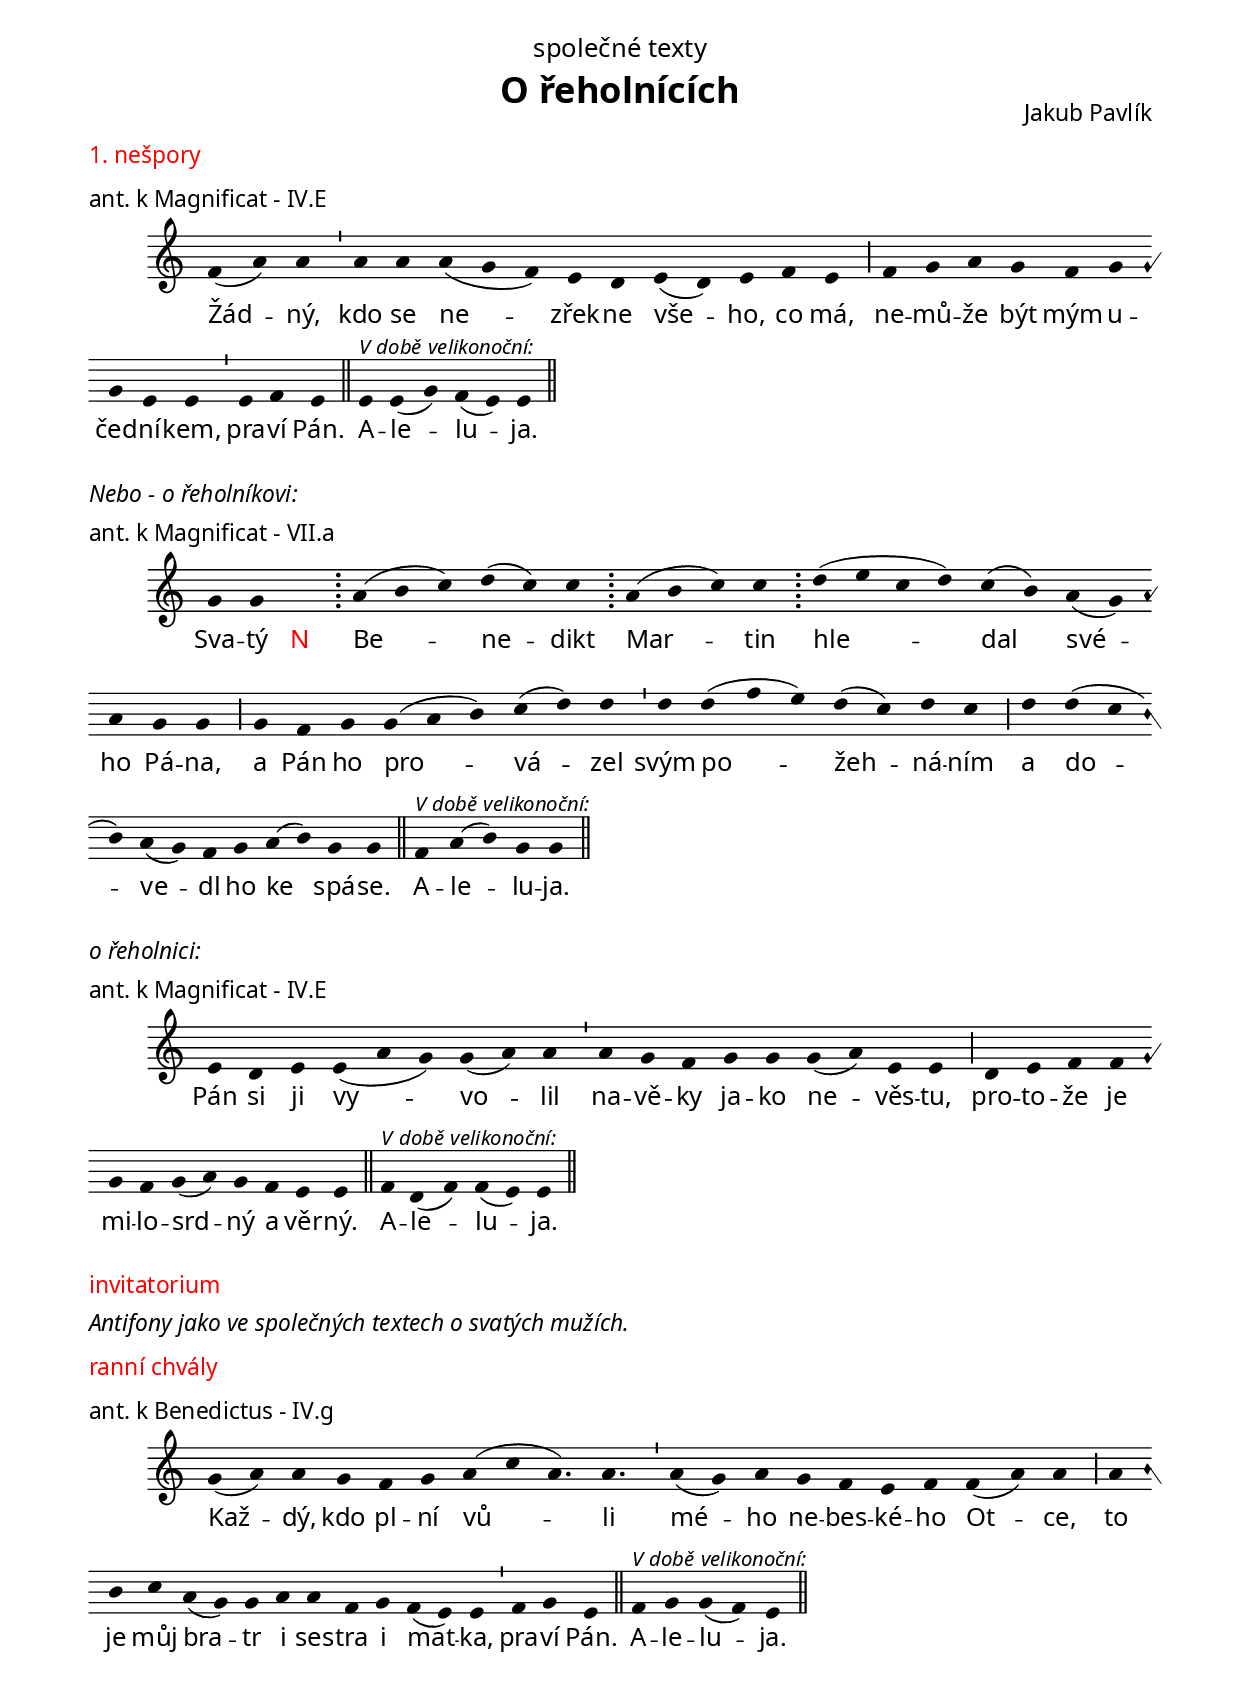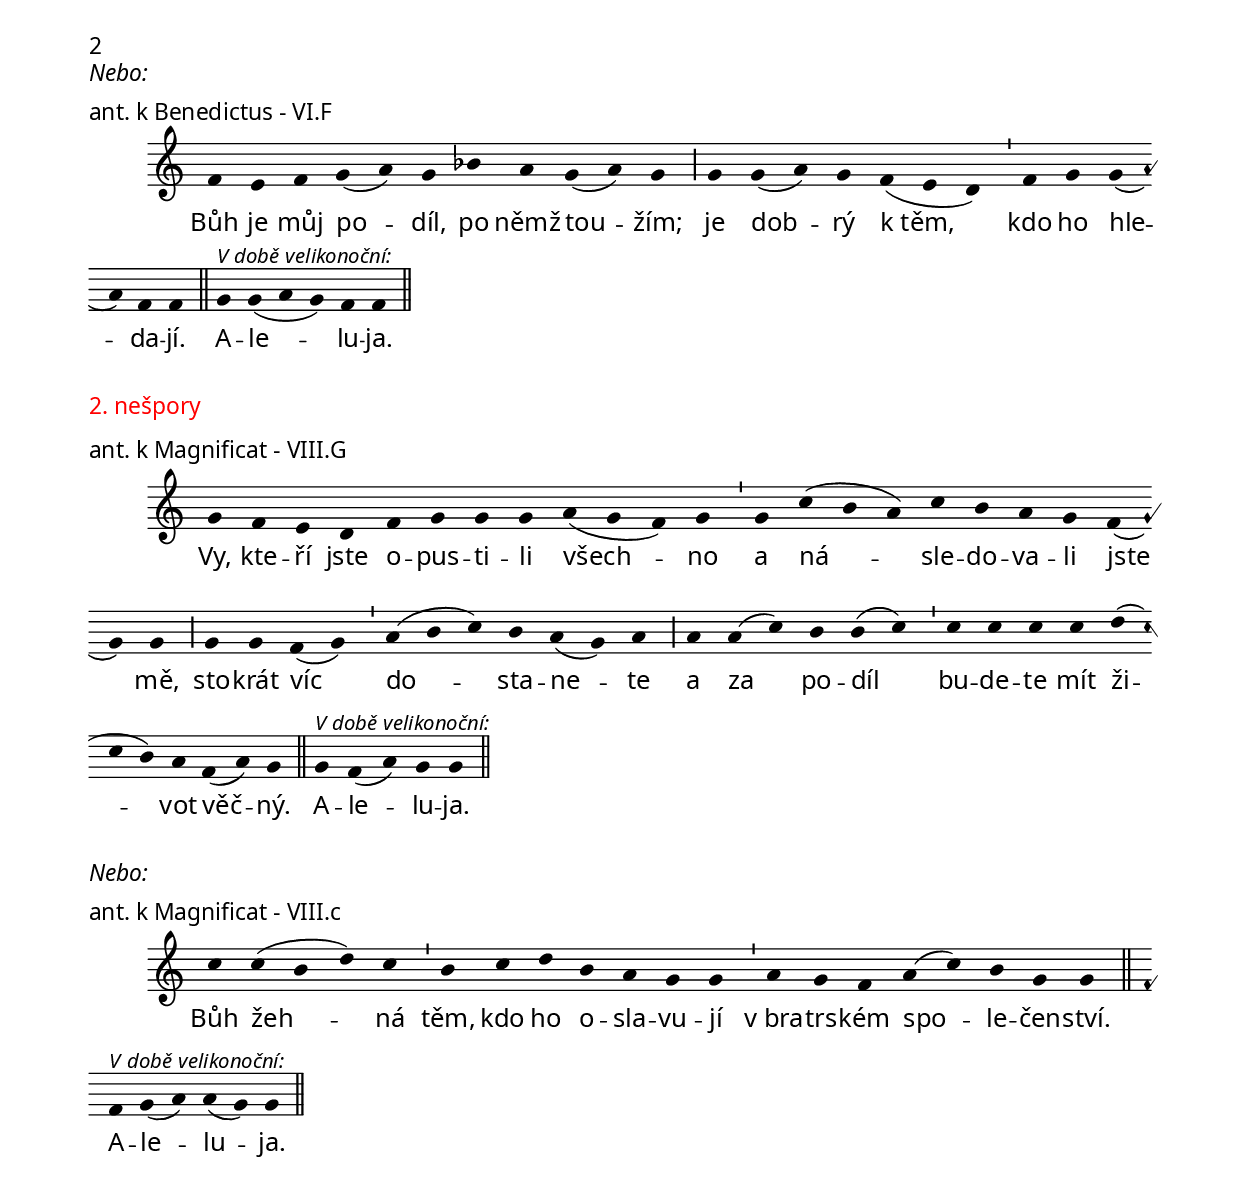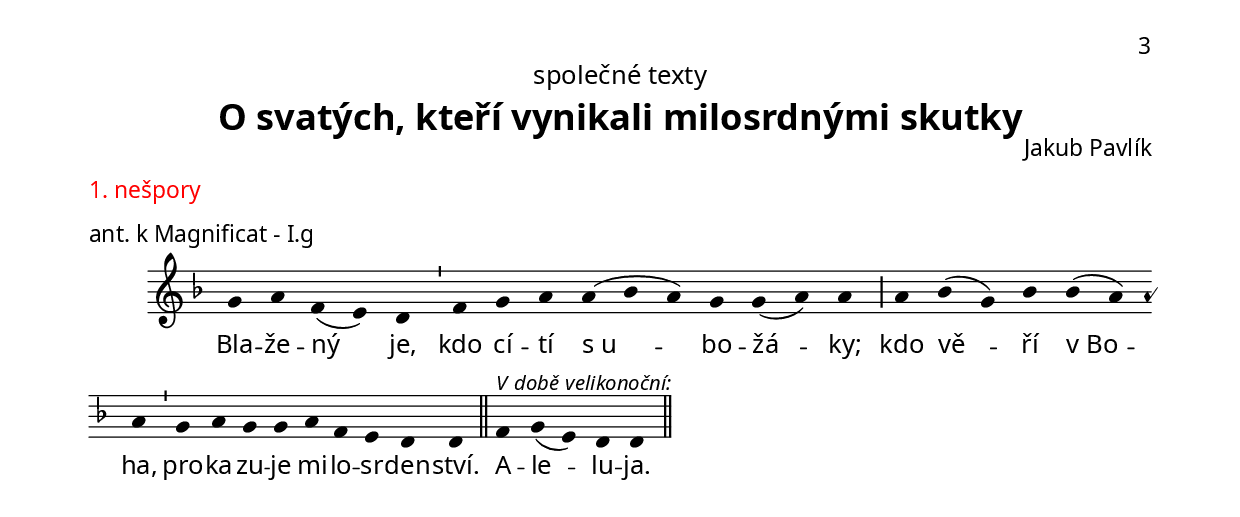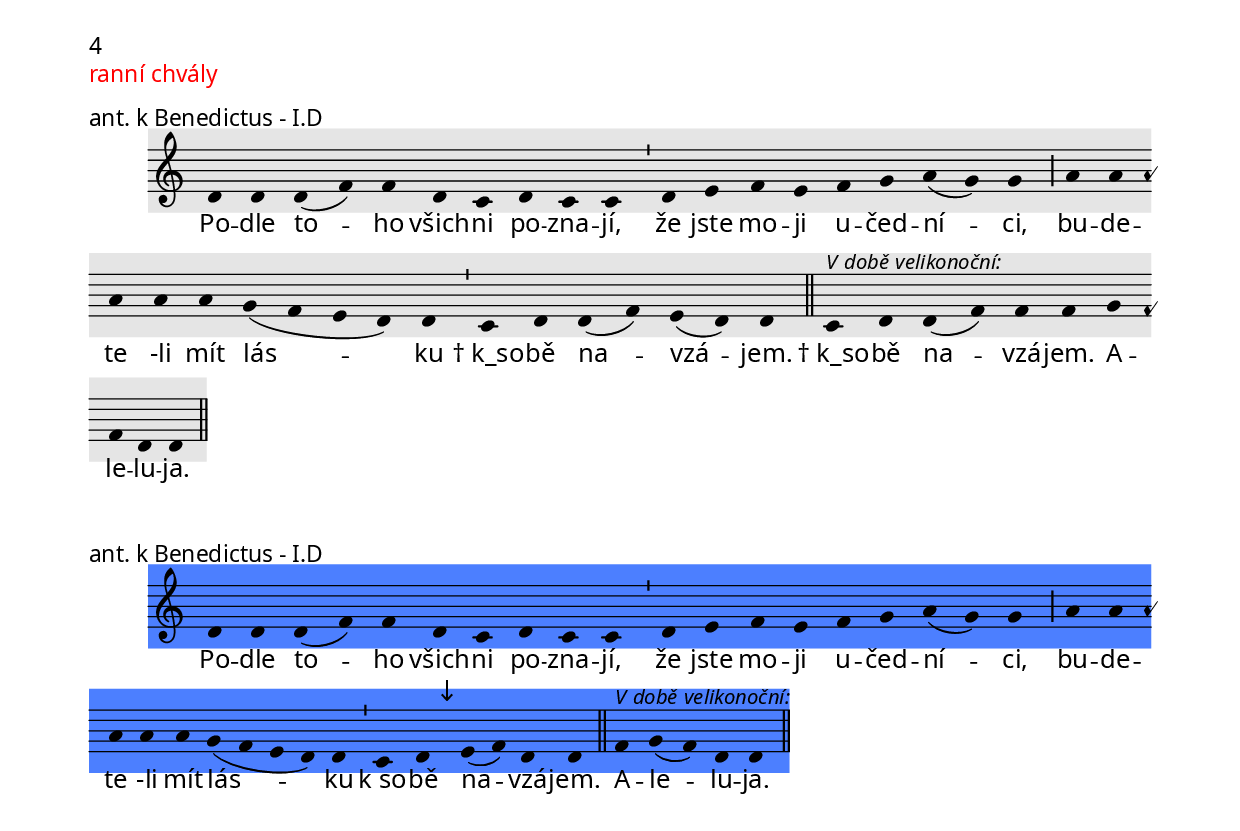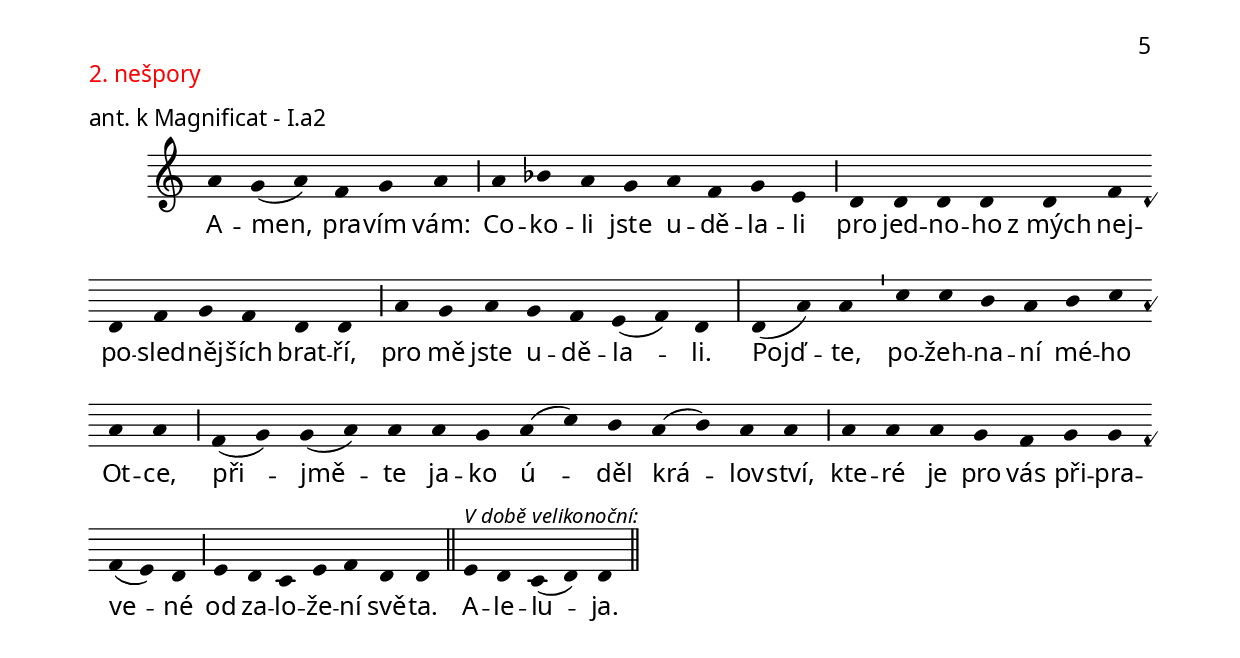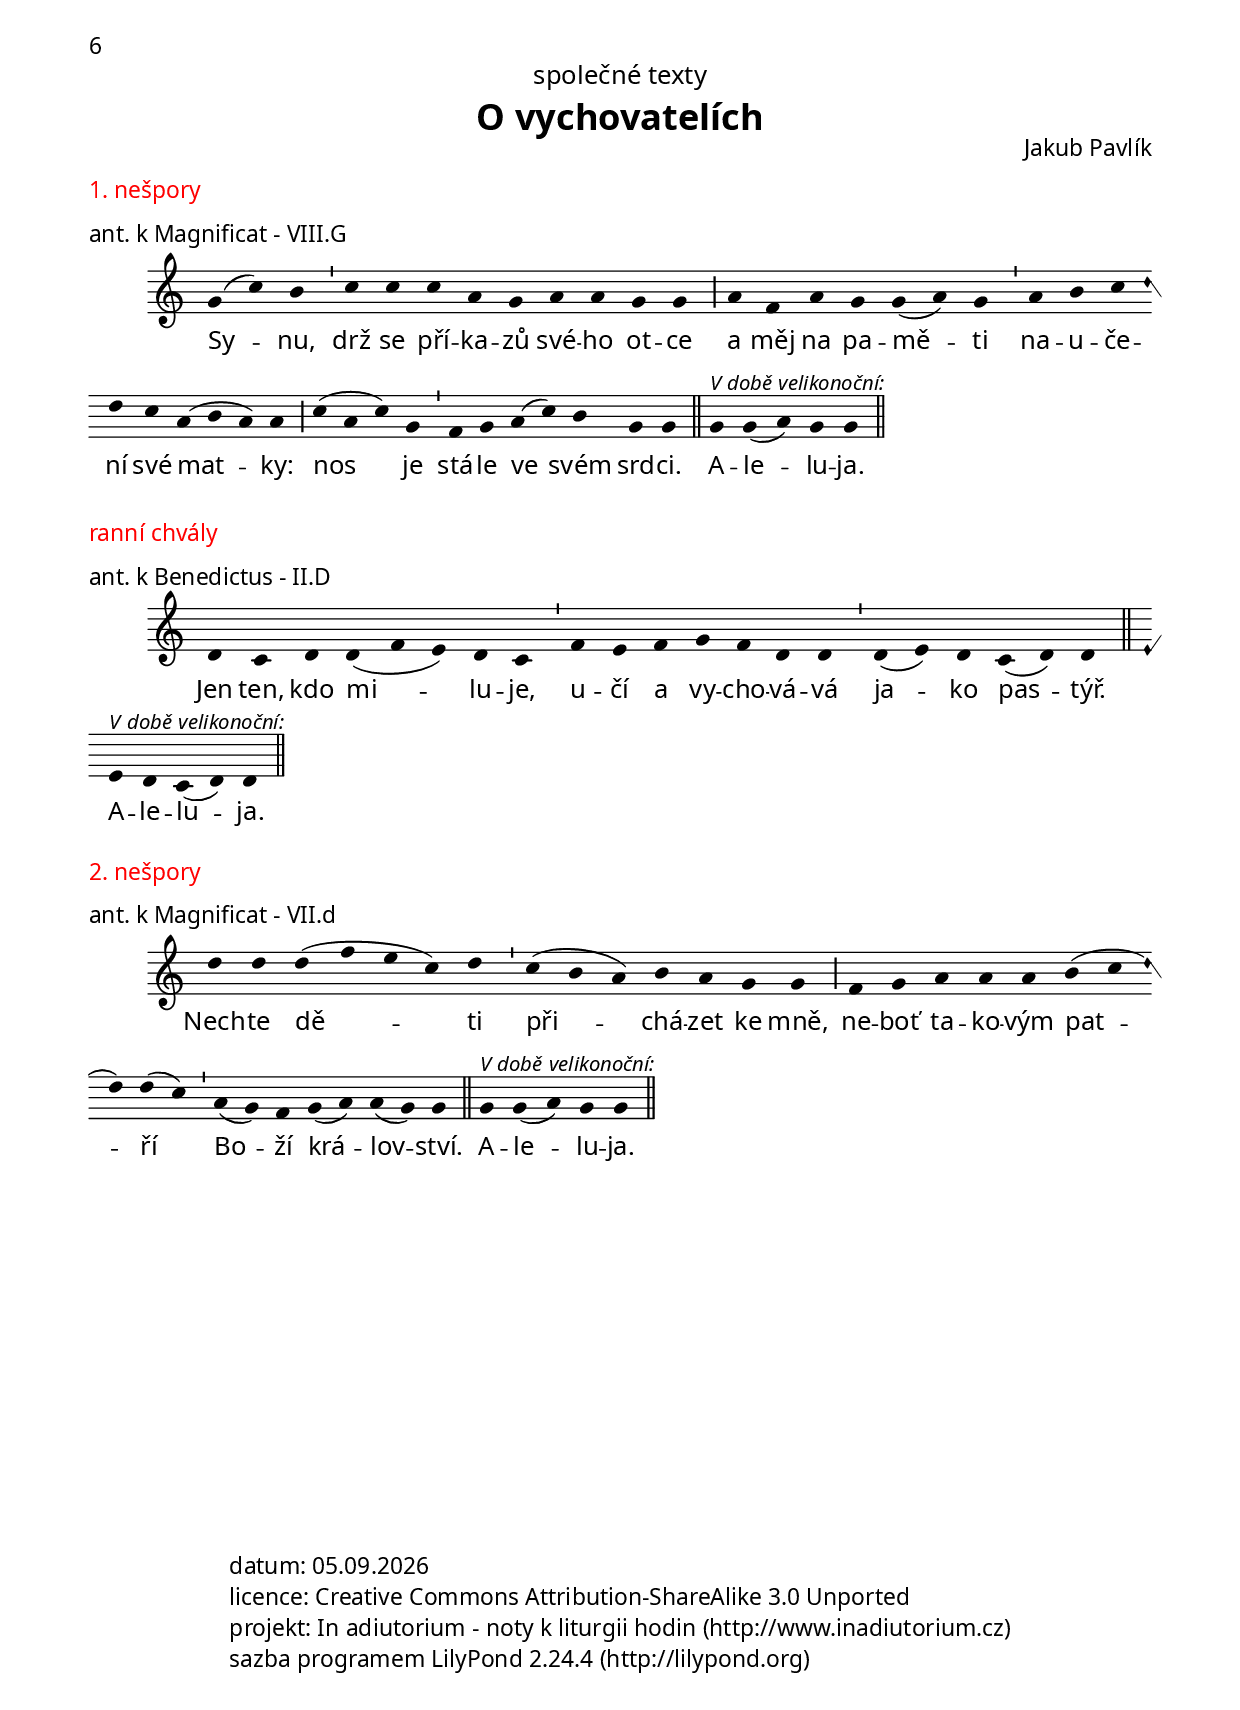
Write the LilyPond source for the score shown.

\version "2.19.28"

\include "../spolecne.ly"
\include "../dilyresponsorii.ly"

\header {
  % subtitle = "(Svatí muži a ženy - podskupiny)"
  composer = "Jakub Pavlík"
}

\bookpart {
  \header {
    title = \markup\titleCommune "O řeholnících"
  }

  \markup {\nadpisHodinka {"1. nešpory"}}

  \score {
    \relative c' {
      \choralniRezim
      f4( a) a \barMin a a a( g f) e d e( d) e f e \barMaior
      f g a g f g g e e \barMin e f e \barFinalis

      e^\markup\rubrVelikAleluja e( g) f( e) e \barFinalis
    }
    \addlyrics {
      Žád -- ný, kdo se ne -- zřek -- ne vše -- ho, co má,
      ne -- mů -- že být mým u -- čed -- ní -- kem, pra -- ví Pán.

      A -- le -- lu -- ja.
    }
    \header {
      quid = "ant. k Magnificat"
      modus = "IV"
      differentia = "E"
      psalmus = ""
      id = "rehol-amag1"
      fial = "sanktoral/0825benediktabratri.ly#aben?+aleluja"
      fons = "25.8. pět bratří, k Benedictus; přidáno aleluja"
      piece = \markup {\sestavTitulekBezZalmu}
    }
  }

  \markup\italic{Nebo - o řeholníkovi:}

  \score {
    \relative c'' {
      \choralniRezim
      g4 g \neviditelna g
      \bar ";" a( b c) d( c) c \bar ";" a( b c) c \bar ";"
      d( e c d) c( b) a( g) a g g \barMaior
      g f g g( a b) c( d) d \barMin d d( f e) d( c) d c \barMaior
      d d( c b) a( g) f g a( b) g g \barFinalis

      f^\markup\rubrVelikAleluja a( b) g g \barFinalis
    }
    \addlyrics {
      Sva -- tý \markup\Nomen
      Be -- ne -- dikt Mar -- tin
      hle -- dal své -- ho Pá -- na,
      a Pán ho pro -- vá -- zel svým po -- žeh -- ná -- ním
      a do -- ve -- dl ho ke spá -- se.

      A -- le -- lu -- ja.
    }
    \header {
      quid = "ant. k Magnificat"
      modus = "VII"
      differentia = "a"
      psalmus = ""
      id = "rehol-amag2"
      fons = "11.7. sv. Benedikt, k Magnificat; upraveno, přidáno aleluja"
      piece = \markup {\sestavTitulekBezZalmu}
    }
  }

  \markup\italic{o řeholnici:}

  \score {
    \relative c' {
      \choralniRezim
      e4 d e e( a g) g( a) a \barMin a g f g g g( a) e e \barMaior
      d e f f g f g( a) g f e e \barFinalis

      f^\markup\rubrVelikAleluja d( f) f( e) e \barFinalis
    }
    \addlyrics {
      Pán si ji vy -- vo -- lil na -- vě -- ky ja -- ko ne -- věs -- tu,
      pro -- to -- že je mi -- lo -- srd -- ný a věr -- ný.

      A -- le -- lu -- ja.
    }
    \header {
      quid = "ant. k Magnificat"
      modus = "IV"
      differentia = "E"
      psalmus = ""
      id = "rehol-amag3"
      piece = \markup {\sestavTitulekBezZalmu}
    }
  }

  \markup {\nadpisHodinka {"invitatorium"}}

  \markup\italic{
    Antifony jako ve společných textech o svatých mužích.
  }

  \markup {\nadpisHodinka {"ranní chvály"}}

  \score {
    \relative c'' {
      \choralniRezim
      g4( a) a g f g a( c a4.) a \barMin
      a4( g) a g f e f f( a) a \barMaior
      a b c a( g) g a a f g f( e) e \barMin
      f g e \barFinalis

      f^\markup\rubrVelikAleluja g g( f) e \barFinalis
    }
    \addlyrics {
      Kaž -- dý, kdo pl -- ní vů -- li
      mé -- ho ne -- bes -- ké -- ho Ot -- ce,
      to je můj bra -- tr i ses -- tra i mat -- ka,
      pra -- ví Pán.

      A -- le -- lu -- ja.
    }
    \header {
      quid = "ant. k Benedictus"
      modus = "IV"
      differentia = "g"
      psalmus = ""
      id = "rehol-aben1"
      fons = "zacatek prevzat z:"
      fial = "antifony/velikonoce_tyden4_3utery.ly#rch-a1?jen zacatek"
      piece = \markup {\sestavTitulekBezZalmu}
    }
  }

  \markup\italic{Nebo:}

  \score {
    \relative c' {
      \choralniRezim
      f4 e f g( a) g bes a g( a) g \barMaior
      g g( a) g f( e d) \barMin f g g( a) f f \barFinalis

      g^\markup\rubrVelikAleluja g( a g) f f \barFinalis
    }
    \addlyrics {
      Bůh je můj po -- díl, po němž tou -- žím;
      je dob -- rý k_těm, kdo ho hle -- da -- jí.

      A -- le -- lu -- ja.
    }
    \header {
      quid = "ant. k Benedictus"
      modus = "VI"
      differentia = "F"
      psalmus = ""
      id = "rehol-aben2"
      piece = \markup {\sestavTitulekBezZalmu}
    }
  }

  \markup {\nadpisHodinka {"2. nešpory"}}

  \score {
    \relative c'' {
      \choralniRezim
      g f e d f g g g a( g f) g \barMin
      g c( b a) c b a g f( g) g \barMaior
      g g f( g) \barMin a( b c) b a( g) a \barMaior
      a a( c) b b( c) \barMin c c c c d( c b) a f( a) g \barFinalis

      g^\markup\rubrVelikAleluja f( a) g g \barFinalis
    }
    \addlyrics {
      Vy, kte -- ří jste o -- pus -- ti -- li všech -- no
      a ná -- sle -- do -- va -- li jste mě,
      sto -- krát víc do -- sta -- ne -- te
      a za po -- díl bu -- de -- te mít ži -- vot věč -- ný.

      A -- le -- lu -- ja.
    }
    \header {
      quid = "ant. k Magnificat"
      modus = "VIII"
      differentia = "G"
      psalmus = ""
      id = "rehol-ne2-amag1"
      fial = "sanktoral/0825benediktabratri.ly#amag?+aleluja"
      fons = "+ pridano aleluja"
      piece = \markup {\sestavTitulekBezZalmu}
    }
  }

  \markup\italic{Nebo:}

  \score {
    \relative c'' {
      \choralniRezim
      c4 c( b d) c \barMin
      b c d b a g g \barMin
      a g f a( c) b g g \barFinalis

      f^\markup\rubrVelikAleluja g( a) a( g) g \barFinalis
    }
    \addlyrics {
      Bůh žeh -- ná
      těm, kdo ho o -- sla -- vu -- jí
      v_bra -- trs -- kém spo -- le -- čen -- ství.

      A -- le -- lu -- ja.
    }
    \header {
      quid = "ant. k Magnificat"
      modus = "VIII"
      differentia = "c"
      psalmus = ""
      id = "rehol-ne2-amag2"
      piece = \markup {\sestavTitulekBezZalmu}
    }
  }
}

\bookpart {
  \header {
    title = \markup\titleCommune "O svatých, kteří vynikali milosrdnými skutky"
  }

  \markup {\nadpisHodinka {"1. nešpory"}}

  \score {
    \relative c'' {
      \choralniRezim
      \key f \major
      g4 a f( e) d \barMin f g a a( bes a) g g( a) a \barMaior
      a bes( g) bes bes( a) a \barMin g a g g a f e d d \barFinalis

      f^\markup\rubrVelikAleluja g( e) d d \barFinalis
    }
    \addlyrics {
      Bla -- že -- ný je, kdo cí -- tí s_u -- bo -- žá -- ky;
      kdo vě -- ří v_Bo -- ha, pro -- ka -- zu -- je mi -- lo -- sr -- den -- ství.

      A -- le -- lu -- ja.
    }
    \header {
      quid = "ant. k Magnificat"
      modus = "I"
      differentia = "g"
      psalmus = ""
      id = "milo-amag"
      piece = \markup {\sestavTitulekBezZalmu}
    }
  }

  \pageBreak

  \markup {\nadpisHodinka {"ranní chvály"}}

  \score {
    \relative c' {
      \zvyraznovacSedy
      \choralniRezim
      d4 d d( f) f d c d c c \barMin
      d e f e f g a( g) g \barMaior
      a a a a a g( f e d) d \barMin
      c d d( f) e( d) d \barFinalis

      c^\markup\rubrVelikAleluja d d( f) f f
      g f d d \barFinalis
    }
    \addlyrics {
      Po -- dle to -- ho všich -- ni po -- zna -- jí,
      že jste mo -- ji u -- čed -- ní -- ci,
      bu -- de -- te -li mít lás -- ku
      \markup{\Dagger k_so} -- bě na -- vzá -- jem.

      \markup{\Dagger k_so} -- bě na -- vzá -- jem.
      A -- le -- lu -- ja.
    }
    \header {
      quid = "ant. k Benedictus"
      modus = "I"
      differentia = "D"
      psalmus = ""
      fial = "antifony/velikonoce_nedeleC.ly#vmagii?upraveno"
      fons = "upraveno pro dobu nevelikonocni"
      id = "milo-aben"
      piece = \markup {\sestavTitulekBezZalmu}
    }
  }

  \score {
    \relative c' {
      \zvyraznovacModry
      \choralniRezim
      d4 d d( f) f d c d c c \barMin
      d e f e f g a( g) g \barMaior
      a a a a a g( f e d) d \barMin
      c d \mark\sipka e( f) d d \barFinalis

      f^\markup\rubrVelikAleluja g( f) d d \barFinalis
    }
    \addlyrics {
      Po -- dle to -- ho všich -- ni po -- zna -- jí,
      že jste mo -- ji u -- čed -- ní -- ci,
      bu -- de -- te -li mít lás -- ku
      k_so -- bě na -- vzá -- jem.

      A -- le -- lu -- ja.
    }
    \header {
      quid = "ant. k Benedictus"
      modus = "I"
      differentia = "D"
      psalmus = ""
      fial = "antifony/velikonoce_nedeleC.ly#vmagii?upraveno"
      fons = "upraveno pro dobu nevelikonocni"
      id = "milo-aben"
      piece = \markup {\sestavTitulekBezZalmu}
    }
  }

  \pageBreak

  \markup {\nadpisHodinka {"2. nešpory"}}

  \score {
    \relative c'' {
      \choralniRezim
      a4 g( a) f g a \barMaior
      a bes a g a f g e \barMaior
      d d d d d f d f g f d d \barMaior
      a' g a g f e( f) d \barMax

      d( a') a \barMin c c b a b c a a \barMaior
      f( g) g( a) a a g a( c) b a( b) a a \barMaior
      a a a g f g g f( e) d \barMaior
      e d c e f d d \barFinalis

      e^\markup\rubrVelikAleluja d c( d) d \barFinalis
    }
    \addlyrics {
      A -- men, pra -- vím vám:
      Co -- ko -- li jste u -- dě -- la -- li
      pro jed -- no -- ho z_mých nej -- po -- sled -- něj -- ších brat -- ří,
      pro mě jste u -- dě -- la -- li.

      Pojď -- te, po -- žeh -- na -- ní mé -- ho Ot -- ce,
      při -- jmě -- te ja -- ko ú -- děl krá -- lov -- ství,
      kte -- ré je pro vás při -- pra -- ve -- né
      od za -- lo -- že -- ní svě -- ta.

      A -- le -- lu -- ja.
    }
    \header {
      quid = "ant. k Magnificat"
      modus = "I"
      differentia = "a2"
      psalmus = ""
      id = "milo-ne2-amag"
      piece = \markup {\sestavTitulekBezZalmu}
    }
  }
}

\bookpart {
  \header {
    title = \markup\titleCommune "O vychovatelích"
  }

  \markup {\nadpisHodinka {"1. nešpory"}}

  \score {
    \relative c'' {
      \choralniRezim
      g4( c) b \barMin c c c a g a a g g \barMaior
      a f a g g( a) g \barMin a b c d c a( b a) a \barMaior
      c( a c) g \barMin f g a( c) b g g \barFinalis

      g^\markup\rubrVelikAleluja g( a) g g \barFinalis
    }
    \addlyrics {
      Sy -- nu, drž se pří -- ka -- zů své -- ho ot -- ce
      a měj na pa -- mě -- ti na -- u -- če -- ní své mat -- ky:
      nos je stá -- le ve svém srd -- ci.

      A -- le -- lu -- ja.
    }
    \header {
      quid = "ant. k Magnificat"
      modus = "VIII"
      differentia = "G"
      psalmus = ""
      id = "vych-amag"
      piece = \markup {\sestavTitulekBezZalmu}
    }
  }

  \markup {\nadpisHodinka {"ranní chvály"}}

  \score {
    \relative c' {
      \choralniRezim
      d4 c d d( f e) d c \barMin
      f e f g f d d \barMin d( e) d c( d) d \barFinalis

      e^\markup\rubrVelikAleluja d c( d) d \barFinalis
    }
    \addlyrics {
      Jen ten, kdo mi -- lu -- je,
      u -- čí a vy -- cho -- vá -- vá ja -- ko pas -- týř.

      A -- le -- lu -- ja.
    }
    \header {
      quid = "ant. k Benedictus"
      modus = "II"
      differentia = "D"
      psalmus = ""
      id = "vych-aben"
      piece = \markup {\sestavTitulekBezZalmu}
    }
  }

  \markup {\nadpisHodinka {"2. nešpory"}}

  \score {
    \relative c'' {
      \choralniRezim
      d4 d d( f e c) d \barMin c( b a) b a g g \barMaior
      f g a a a b( c d) d( c) \barMin a( g) f g( a) a( g) g \barFinalis

      g^\markup\rubrVelikAleluja g( a) g g \barFinalis
    }
    \addlyrics {
      Nech -- te dě -- ti při -- chá -- zet ke mně,
      ne -- boť ta -- ko -- vým pat -- ří Bo -- ží krá -- lov -- ství.

      A -- le -- lu -- ja.
    }
    \header {
      quid = "ant. k Magnificat"
      modus = "VII"
      differentia = "d"
      psalmus = ""
      fial = "antifony/mezidobi_nedeleB_02_10.ly#ne27b-rch-ben?+aleluja"
      id = "vych-ne2-amag"
      piece = \markup {\sestavTitulekBezZalmu}
    }
  }
}